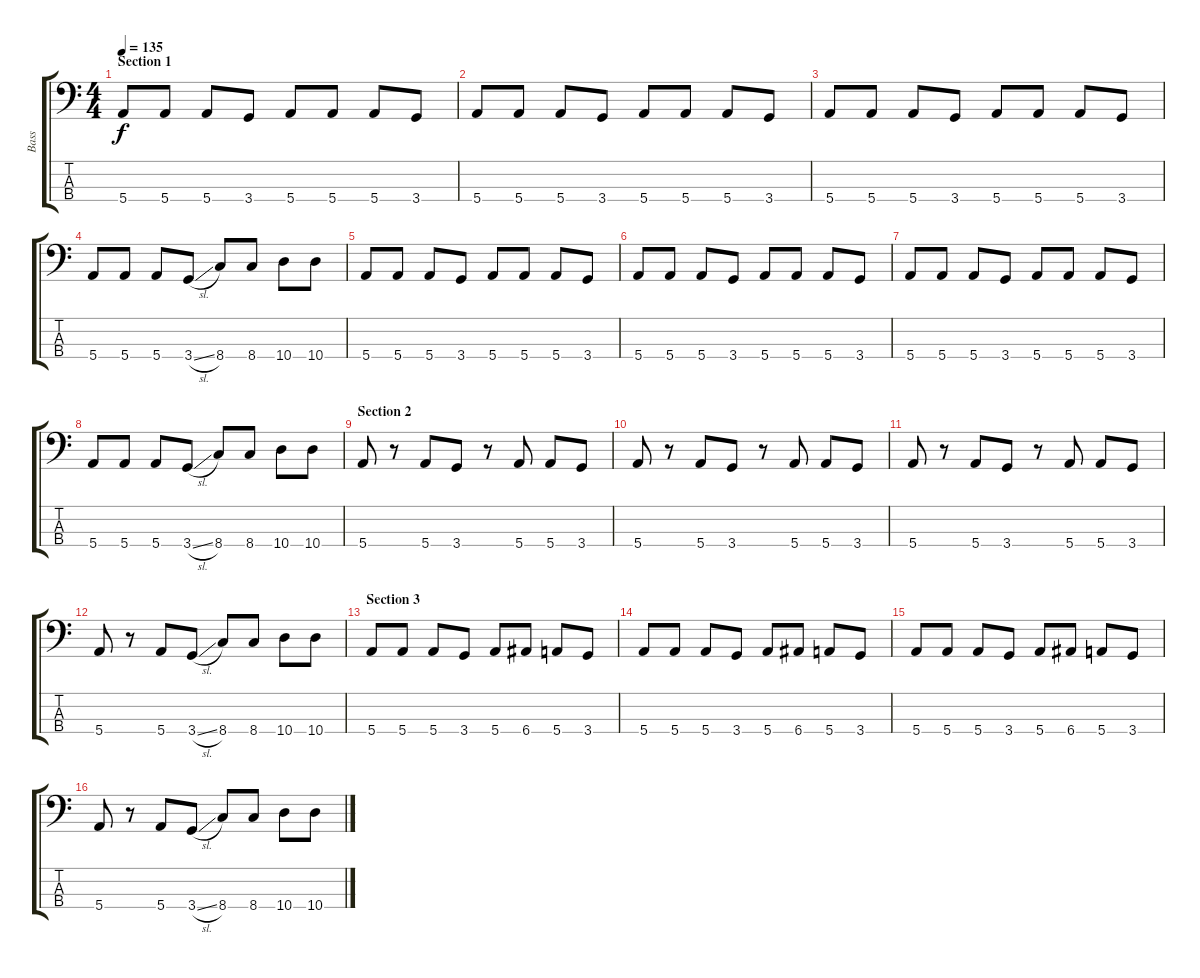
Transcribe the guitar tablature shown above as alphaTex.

\track ("Bass" "Bass") {instrument electricbassfinger}
\staff {score tabs}
\tuning (G2 D2 A1 E1) {hide}
\ts (4 4)
\section ("" "Section 1")
\tempo 135
\clef f4
\ks c
5.4.8{dy f instrument electricbassfinger} 5.4.8 5.4.8 3.4.8 5.4.8 5.4.8 5.4.8 3.4.8 |
5.4.8 5.4.8 5.4.8 3.4.8 5.4.8 5.4.8 5.4.8 3.4.8 |
5.4.8 5.4.8 5.4.8 3.4.8 5.4.8 5.4.8 5.4.8 3.4.8 |
5.4.8 5.4.8 5.4.8 3.4{sl}.8 8.4.8 8.4.8 10.4.8 10.4.8 |
5.4.8 5.4.8 5.4.8 3.4.8 5.4.8 5.4.8 5.4.8 3.4.8 |
5.4.8 5.4.8 5.4.8 3.4.8 5.4.8 5.4.8 5.4.8 3.4.8 |
5.4.8 5.4.8 5.4.8 3.4.8 5.4.8 5.4.8 5.4.8 3.4.8 |
5.4.8 5.4.8 5.4.8 3.4{sl}.8 8.4.8 8.4.8 10.4.8 10.4.8 |
\section ("" "Section 2")
5.4.8 r.8 5.4.8 3.4.8 r.8 5.4.8 5.4.8 3.4.8 |
5.4.8 r.8 5.4.8 3.4.8 r.8 5.4.8 5.4.8 3.4.8 |
5.4.8 r.8 5.4.8 3.4.8 r.8 5.4.8 5.4.8 3.4.8 |
5.4.8 r.8 5.4.8 3.4{sl}.8 8.4.8 8.4.8 10.4.8 10.4.8 |
\section ("" "Section 3")
5.4.8 5.4.8 5.4.8 3.4.8 5.4.8 6.4.8 5.4.8 3.4.8 |
5.4.8 5.4.8 5.4.8 3.4.8 5.4.8 6.4.8 5.4.8 3.4.8 |
5.4.8 5.4.8 5.4.8 3.4.8 5.4.8 6.4.8 5.4.8 3.4.8 |
5.4.8 r.8 5.4.8 3.4{sl}.8 8.4.8 8.4.8 10.4.8 10.4.8
